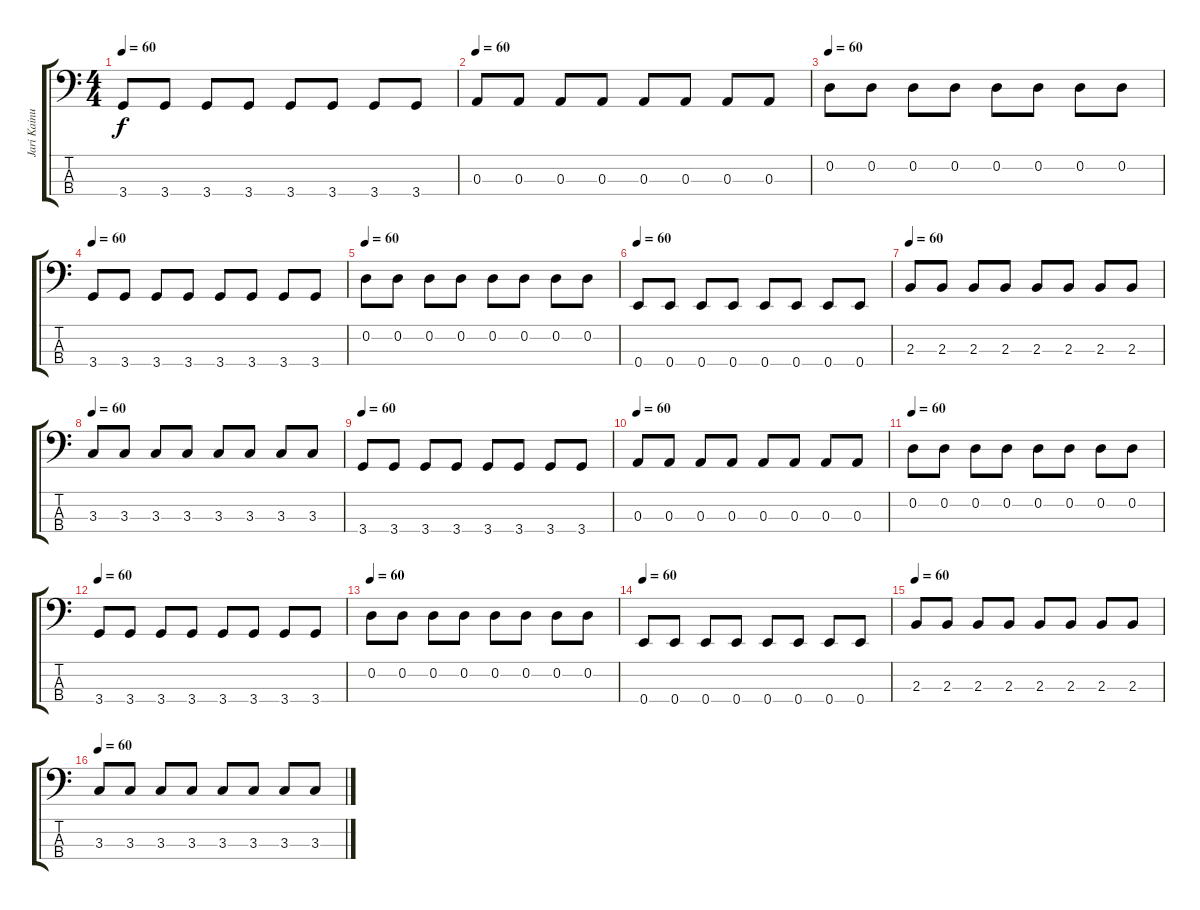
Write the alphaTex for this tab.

\track ("Jari Kainulainen (Bass)" "Jari Kainu") {instrument electricbassfinger}
\staff {score tabs}
\tuning (G2 D2 A1 E1) {hide}
\ts (4 4)
\tempo 60
\clef f4
\ks c
3.4.8{dy f} 3.4.8 3.4.8 3.4.8 3.4.8 3.4.8 3.4.8 3.4.8 |
\tempo 60
0.3.8 0.3.8 0.3.8 0.3.8 0.3.8 0.3.8 0.3.8 0.3.8 |
\tempo 60
0.2.8 0.2.8 0.2.8 0.2.8 0.2.8 0.2.8 0.2.8 0.2.8 |
\tempo 60
3.4.8 3.4.8 3.4.8 3.4.8 3.4.8 3.4.8 3.4.8 3.4.8 |
\tempo 60
0.2.8 0.2.8 0.2.8 0.2.8 0.2.8 0.2.8 0.2.8 0.2.8 |
\tempo 60
0.4.8 0.4.8 0.4.8 0.4.8 0.4.8 0.4.8 0.4.8 0.4.8 |
\tempo 60
2.3.8 2.3.8 2.3.8 2.3.8 2.3.8 2.3.8 2.3.8 2.3.8 |
\tempo 60
3.3.8 3.3.8 3.3.8 3.3.8 3.3.8 3.3.8 3.3.8 3.3.8 |
\tempo 60
3.4.8 3.4.8 3.4.8 3.4.8 3.4.8 3.4.8 3.4.8 3.4.8 |
\tempo 60
0.3.8 0.3.8 0.3.8 0.3.8 0.3.8 0.3.8 0.3.8 0.3.8 |
\tempo 60
0.2.8 0.2.8 0.2.8 0.2.8 0.2.8 0.2.8 0.2.8 0.2.8 |
\tempo 60
3.4.8 3.4.8 3.4.8 3.4.8 3.4.8 3.4.8 3.4.8 3.4.8 |
\tempo 60
0.2.8 0.2.8 0.2.8 0.2.8 0.2.8 0.2.8 0.2.8 0.2.8 |
\tempo 60
0.4.8 0.4.8 0.4.8 0.4.8 0.4.8 0.4.8 0.4.8 0.4.8 |
\tempo 60
2.3.8 2.3.8 2.3.8 2.3.8 2.3.8 2.3.8 2.3.8 2.3.8 |
\tempo 60
3.3.8 3.3.8 3.3.8 3.3.8 3.3.8 3.3.8 3.3.8 3.3.8
